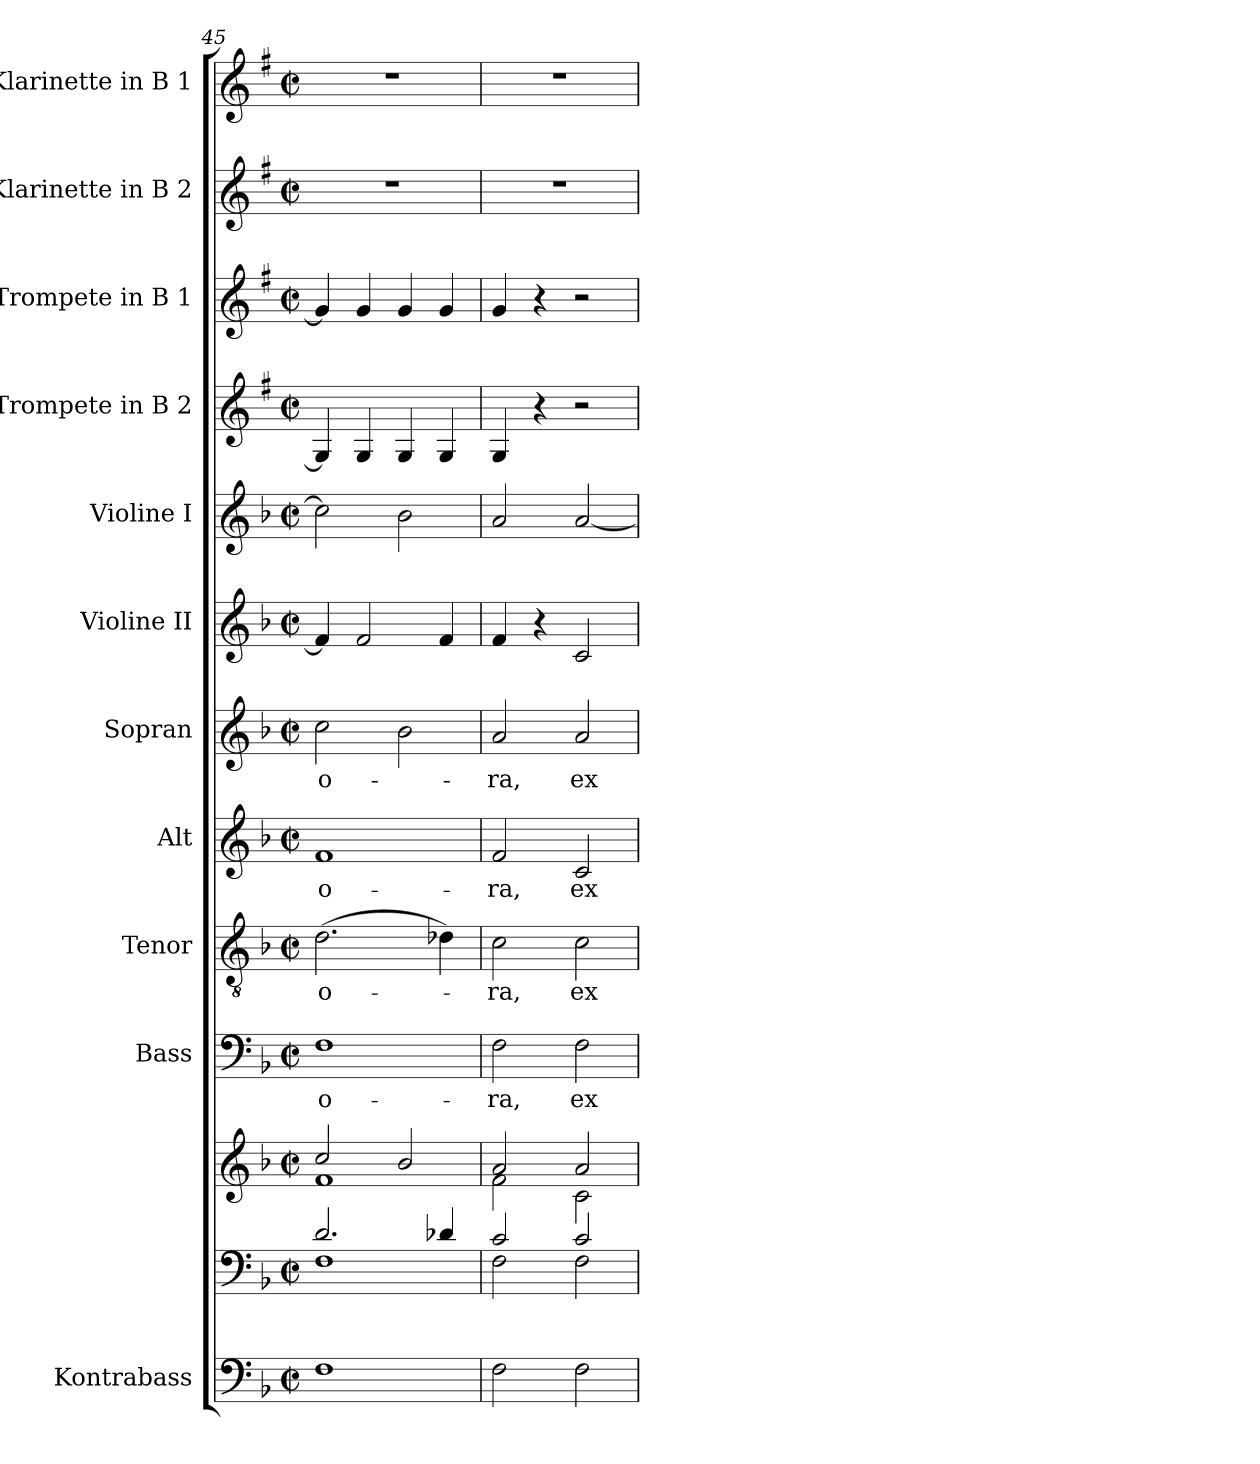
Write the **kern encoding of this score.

**kern	**kern	**kern	**kern	**text	**kern	**text	**kern	**text	**kern	**text	**kern	**kern	**kern	**kern	**kern	**kern
*part12	*part11	*part11	*part10	*part10	*part9	*part9	*part8	*part8	*part7	*part7	*part6	*part5	*part4	*part3	*part2	*part1
*staff13	*staff12	*staff11	*staff10	*staff10	*staff9	*staff9	*staff8	*staff8	*staff7	*staff7	*staff6	*staff5	*staff4	*staff3	*staff2	*staff1
*I"Kontrabass	*	*	*I"Bass	*	*I"Tenor	*	*I"Alt	*	*I"Sopran	*	*I"Violine II	*I"Violine I	*I"Trompete in B 2	*I"Trompete in B 1	*I"Klarinette in B 2	*I"Klarinette in B 1
*I'Kb.	*	*	*I'B	*	*I'T	*	*I'A	*	*I'S	*	*I'Vl. II	*I'Vl. I	*	*	*	*
*clefF4	*clefF4	*clefG2	*clefF4	*	*clefGv2	*	*clefG2	*	*clefG2	*	*clefG2	*clefG2	*clefG2	*clefG2	*clefG2	*clefG2
*ITrd7c12	*	*	*	*	*	*	*	*	*	*	*	*	*ITrd1c2	*ITrd1c2	*ITrd1c2	*ITrd1c2
*k[b-]	*k[b-]	*k[b-]	*k[b-]	*	*k[b-]	*	*k[b-]	*	*k[b-]	*	*k[b-]	*k[b-]	*k[b-]	*k[b-]	*k[b-]	*k[b-]
*F:	*F:	*F:	*F:	*	*F:	*	*F:	*	*F:	*	*F:	*F:	*F:	*F:	*F:	*F:
*M2/2	*M2/2	*M2/2	*M2/2	*	*M2/2	*	*M2/2	*	*M2/2	*	*M2/2	*M2/2	*M2/2	*M2/2	*M2/2	*M2/2
*met(c|)	*met(c|)	*met(c|)	*met(c|)	*	*met(c|)	*	*met(c|)	*	*met(c|)	*	*met(c|)	*met(c|)	*met(c|)	*met(c|)	*met(c|)	*met(c|)
=45	=45	=45	=45	=45	=45	=45	=45	=45	=45	=45	=45	=45	=45	=45	=45	=45
*	*^	*^	*	*	*	*	*	*	*	*	*	*	*	*	*	*
!	!	!	!	!	!	!LO:LY:b	!	!LO:LY:b	!	!LO:LY:b	!	!LO:LY:b	!	!	!	!	!	!
1FF	2.d/	1F	2cc/	1f	1F	-o-	(>2.d\	-o-	1f	-o-	2cc\	-o-	4f/]	2cc\]	4F/]	4f/]	1r	1r
.	.	.	.	.	.	.	.	.	.	.	.	.	2f/	.	4F/	4f/	.	.
.	.	.	2b-/	.	.	.	.	.	.	.	2b-\	.	.	2b-\	4F/	4f/	.	.
.	4d-X/	.	.	.	.	.	4d-X\)	.	.	.	.	.	4f/	.	4F/	4f/	.	.
=46	=46	=46	=46	=46	=46	=46	=46	=46	=46	=46	=46	=46	=46	=46	=46	=46	=46	=46
!	!	!	!	!	!	!LO:LY:b	!	!LO:LY:b	!	!LO:LY:b	!	!LO:LY:b	!	!	!	!	!	!
2FF\	2c/	2F\	2a/	2f\	2F\	-ra,	2c\	-ra,	2f/	-ra,	2a/	-ra,	4f/	2a/	4F/	4f/	1r	1r
.	.	.	.	.	.	.	.	.	.	.	.	.	4r	.	4r	4r	.	.
!	!	!	!	!	!	!LO:LY:b	!	!LO:LY:b	!	!LO:LY:b	!	!LO:LY:b	!	!	!	!	!	!
2FF\	2c/	2F\	2a/	2c\	2F\	ex-	2c\	ex-	2c/	ex-	2a/	ex-	2c/	[2a/	2r	2r	.	.
*	*v	*v	*	*	*	*	*	*	*	*	*	*	*	*	*	*	*	*
*	*	*v	*v	*	*	*	*	*	*	*	*	*	*	*	*	*	*
=	=	=	=	=	=	=	=	=	=	=	=	=	=	=	=	=
*-	*-	*-	*-	*-	*-	*-	*-	*-	*-	*-	*-	*-	*-	*-	*-	*-
